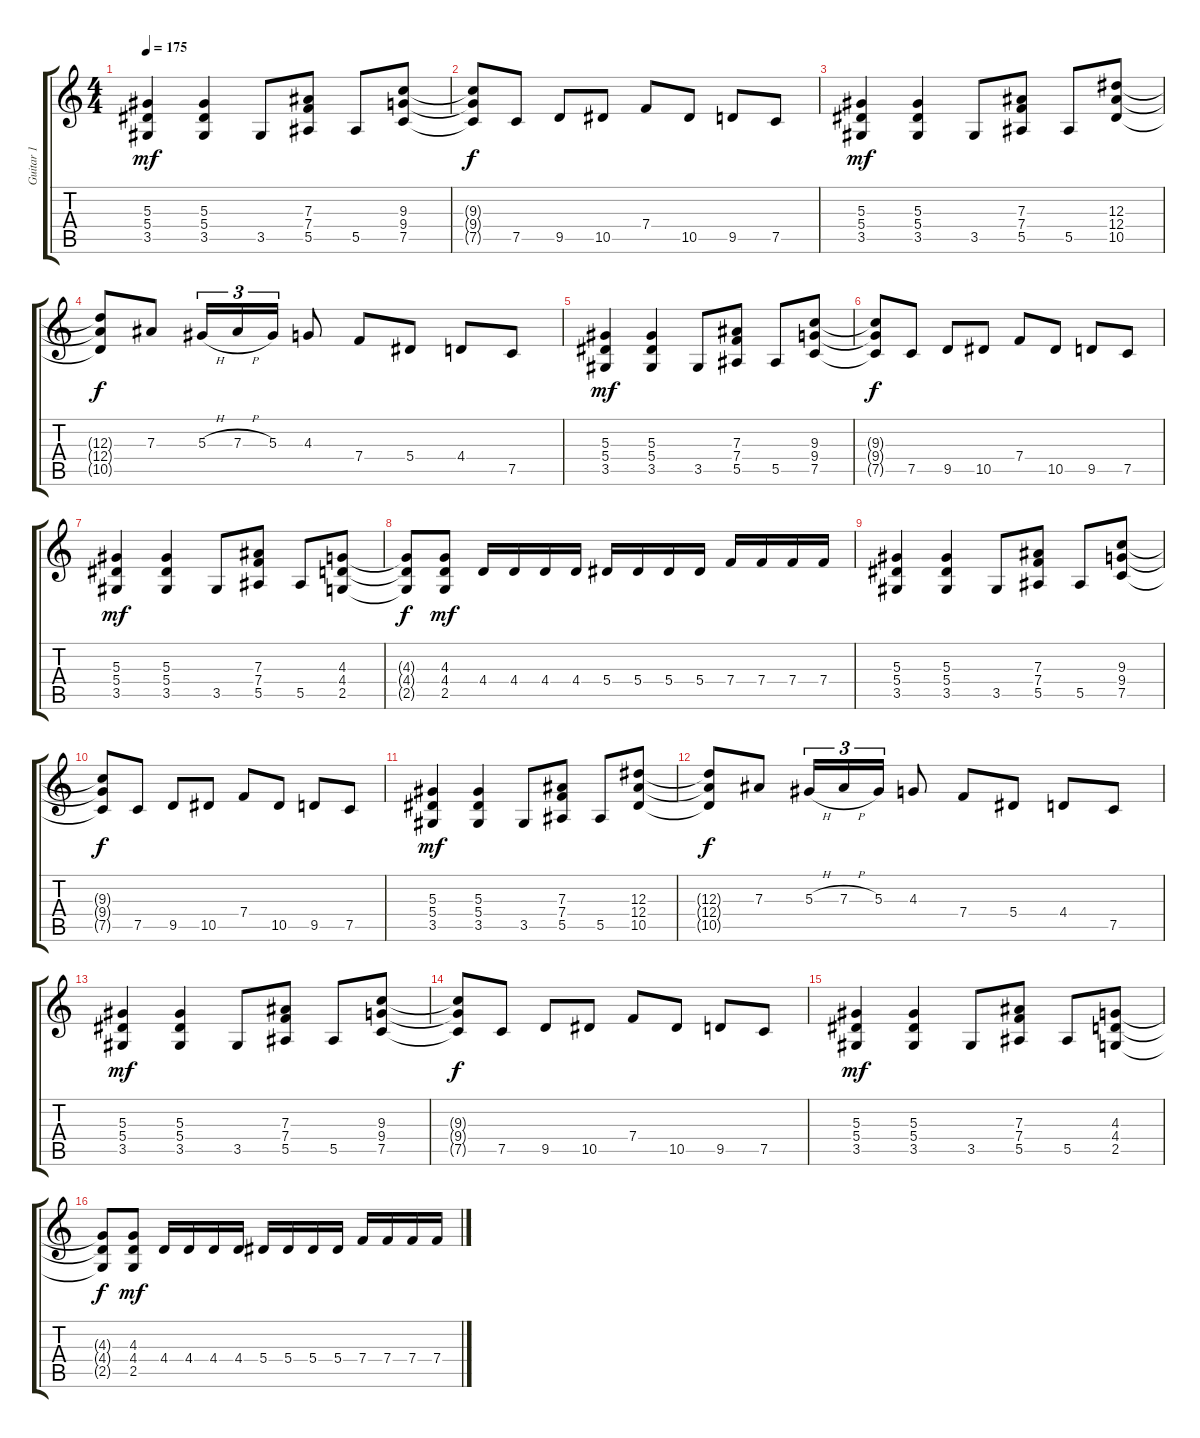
\track ("Guitar 1" "Guitar 1") {instrument distortionguitar}
\staff {score tabs}
\tuning (C4 G3 Eb3 Bb2 F2 C2) {hide}
\ts (4 4)
\tempo 175
\clef g2
\ks c
(5.3 5.4 3.5).4{dy mf} (5.3 5.4 3.5).4 3.5.8 (7.3 7.4 5.5).8 5.5.8 (9.3 9.4 7.5).8 |
(9.3{t} 9.4{t} 7.5{t}).8{dy f} 7.5.8 9.5.8 10.5.8 7.4.8 10.5.8 9.5.8 7.5.8 |
(5.3 5.4 3.5).4{dy mf} (5.3 5.4 3.5).4 3.5.8 (7.3 7.4 5.5).8 5.5.8 (12.3 12.4 10.5).8 |
(12.3{t} 12.4{t} 10.5{t}).8{dy f} 7.3.8 5.3{h}.16{tu (3 2)} 7.3{h}.16{tu (3 2)} 5.3.16{tu (3 2)} 4.3.8 7.4.8 5.4.8 4.4.8 7.5.8 |
(5.3 5.4 3.5).4{dy mf} (5.3 5.4 3.5).4 3.5.8 (7.3 7.4 5.5).8 5.5.8 (9.3 9.4 7.5).8 |
(9.3{t} 9.4{t} 7.5{t}).8{dy f} 7.5.8 9.5.8 10.5.8 7.4.8 10.5.8 9.5.8 7.5.8 |
(5.3 5.4 3.5).4{dy mf} (5.3 5.4 3.5).4 3.5.8 (7.3 7.4 5.5).8 5.5.8 (4.3 4.4 2.5).8 |
(4.3{t} 4.4{t} 2.5{t}).8{dy f} (4.3 4.4 2.5).8{dy mf} 4.4.16 4.4.16 4.4.16 4.4.16 5.4.16 5.4.16 5.4.16 5.4.16 7.4.16 7.4.16 7.4.16 7.4.16 |
(5.3 5.4 3.5).4 (5.3 5.4 3.5).4 3.5.8 (7.3 7.4 5.5).8 5.5.8 (9.3 9.4 7.5).8 |
(9.3{t} 9.4{t} 7.5{t}).8{dy f} 7.5.8 9.5.8 10.5.8 7.4.8 10.5.8 9.5.8 7.5.8 |
(5.3 5.4 3.5).4{dy mf} (5.3 5.4 3.5).4 3.5.8 (7.3 7.4 5.5).8 5.5.8 (12.3 12.4 10.5).8 |
(12.3{t} 12.4{t} 10.5{t}).8{dy f} 7.3.8 5.3{h}.16{tu (3 2)} 7.3{h}.16{tu (3 2)} 5.3.16{tu (3 2)} 4.3.8 7.4.8 5.4.8 4.4.8 7.5.8 |
(5.3 5.4 3.5).4{dy mf} (5.3 5.4 3.5).4 3.5.8 (7.3 7.4 5.5).8 5.5.8 (9.3 9.4 7.5).8 |
(9.3{t} 9.4{t} 7.5{t}).8{dy f} 7.5.8 9.5.8 10.5.8 7.4.8 10.5.8 9.5.8 7.5.8 |
(5.3 5.4 3.5).4{dy mf} (5.3 5.4 3.5).4 3.5.8 (7.3 7.4 5.5).8 5.5.8 (4.3 4.4 2.5).8 |
(4.3{t} 4.4{t} 2.5{t}).8{dy f} (4.3 4.4 2.5).8{dy mf} 4.4.16 4.4.16 4.4.16 4.4.16 5.4.16 5.4.16 5.4.16 5.4.16 7.4.16 7.4.16 7.4.16 7.4.16
